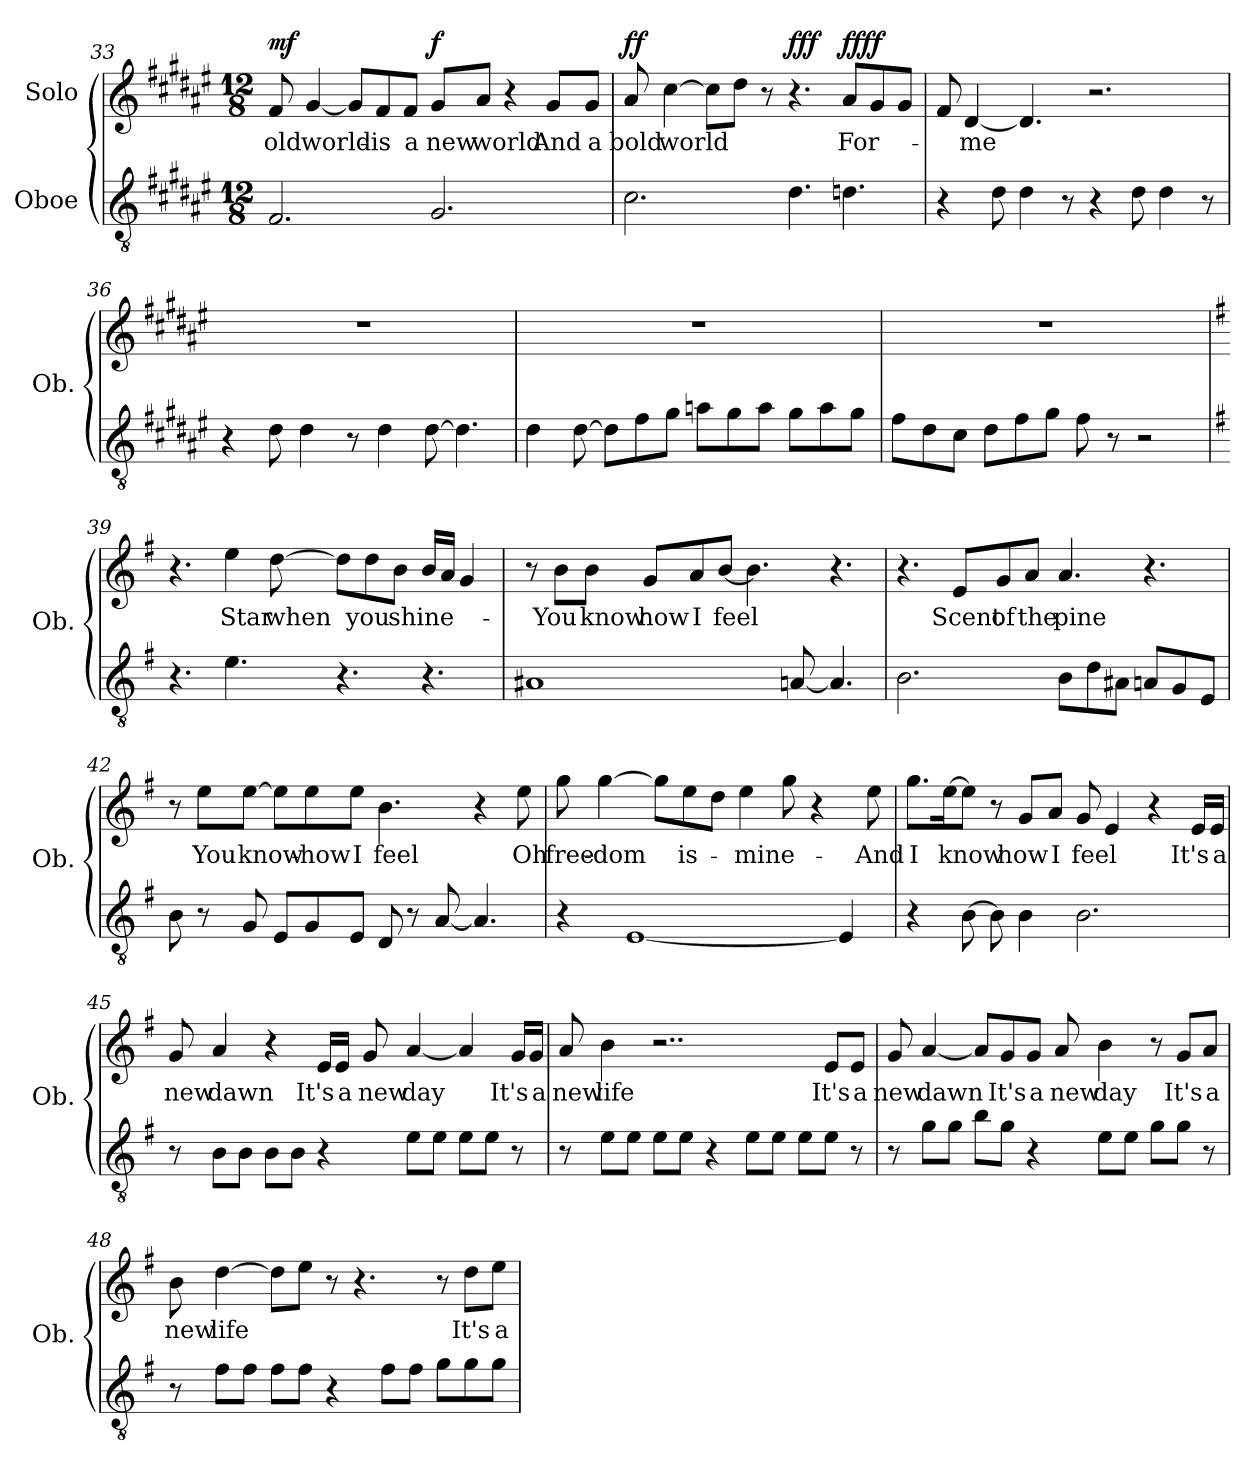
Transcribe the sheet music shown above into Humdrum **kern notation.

**kern	**kern	**text	**dynam
*part2	*part1	*part1	*part1
*staff2	*staff1	*staff1	*staff1
*I"Oboe	*I"Solo	*	*
*I'Ob.	*	*	*
!!LO:LB:g=z
*clefGv2	*	*	*
*k[f#c#g#d#a#e#]	*k[f#c#g#d#a#e#]	*	*
*F#:	*F#:	*	*
*M12/8	*M12/8	*	*
=33	=33	=33	=33
!	!	!	!LO:DY:a
2.F#/	8f#/	old	mf
.	[4g#/	world-	.
.	8g#/L]	.	.
.	8f#/	-is	.
.	8f#/J	a	.
!	!	!	!LO:DY:a
2.G#/	8g#/L	new	f
.	8a#/J	world	.
.	4r	.	.
.	8g#/L	And	.
.	8g#/J	a	.
=34	=34	=34	=34
!	!	!	!LO:DY:a
2.c#\	8a#/	bold	ff
.	[4cc#\	world	.
.	8cc#\L]	.	.
.	8dd#\J	.	.
.	8r	.	.
!	!	!	!LO:DY:a
4.d#\	4.r	.	fff
!	!	!	!LO:DY:a
4.dn\	8a#/L	For-	ffff
.	8g#/	.	.
.	8g#/J	.	.
=35	=35	=35	=35
4r	8f#/	.	.
.	[4d#/	-me	.
8d#\	.	.	.
4d#\	4.d#/]	.	.
8r	.	.	.
4r	2.r	.	.
8d#\	.	.	.
4d#\	.	.	.
8r	.	.	.
=36	=36	=36	=36
4r	1.r	.	.
8d#\	.	.	.
4d#\	.	.	.
8r	.	.	.
4d#\	.	.	.
[8d#\	.	.	.
4.d#\]	.	.	.
!!LO:LB:g=z
=37	=37	=37	=37
4d#\	1.r	.	.
[8d#\	.	.	.
8d#\L]	.	.	.
8f#\	.	.	.
8g#\J	.	.	.
8an\L	.	.	.
8g#\	.	.	.
8a\J	.	.	.
8g#\L	.	.	.
8a\	.	.	.
8g#\J	.	.	.
=38	=38	=38	=38
8f#\L	1.r	.	.
8d#\	.	.	.
8c#\J	.	.	.
8d#\L	.	.	.
8f#\	.	.	.
8g#\J	.	.	.
8f#\	.	.	.
8r	.	.	.
2r	.	.	.
=39	=39	=39	=39
*k[f#]	*k[f#]	*	*
*G:	*G:	*	*
4.r	4.r	.	.
4.e\	4ee\	Star	.
.	[8dd\	when	.
4.r	8dd\L]	.	.
.	8dd\	you	.
.	8b\J	shine-	.
4.r	16b/LL	.	.
.	16a/JJ	.	.
.	4g/	.	.
=40	=40	=40	=40
1A#X	8r	.	.
.	8b\L	-You	.
.	8b\J	know	.
.	8g/L	how	.
.	8a/	I	.
.	[8b/J	feel	.
.	4.b\]	.	.
[8An/	.	.	.
4.A/]	4.r	.	.
!!LO:LB:g=z
=41	=41	=41	=41
2.B\	4.r	.	.
.	8e/L	Scent	.
.	8g/	of	.
.	8a/J	the	.
8B\L	4.a/	pine	.
8d\	.	.	.
8A#X\J	.	.	.
8An/L	4.r	.	.
8G/	.	.	.
8E/J	.	.	.
=42	=42	=42	=42
8B\	8r	.	.
8r	8ee\L	You	.
8G/	[8ee\J	know-	.
8E/L	8ee\L]	.	.
8G/	8ee\	-how	.
8E/J	8ee\J	I	.
8D/	4.b\	feel	.
8r	.	.	.
[8A/	.	.	.
4.A/]	4r	.	.
.	8ee\	Oh	.
=43	=43	=43	=43
4r	8gg\	free-	.
.	[4gg\	-dom	.
[1E	.	.	.
.	8gg\L]	.	.
.	8ee\	is-	.
.	8dd\J	.	.
.	4ee\	-mine-	.
.	8gg\	.	.
.	4r	.	.
4E/]	.	.	.
.	8ee\	-And	.
!!LO:LB:g=z
=44	=44	=44	=44
4r	8.gg\L	I	.
.	[16ee\K	know	.
[8B\	8ee\J]	.	.
8B\]	8r	.	.
4B\	8g/L	how	.
.	8a/J	I	.
2.B\	8g/	feel	.
.	4e/	.	.
.	4r	.	.
.	16e/LL	It's	.
.	16e/JJ	a	.
=45	=45	=45	=45
8r	8g/	new	.
8B\L	4a/	dawn	.
8B\J	.	.	.
8B\L	4r	.	.
8B\J	.	.	.
4r	16e/LL	It's	.
.	16e/JJ	a	.
.	8g/	new	.
8e\L	[4a/	day	.
8e\J	.	.	.
8e\L	4a/]	.	.
8e\J	.	.	.
8r	16g/LL	It's	.
.	16g/JJ	a	.
=46	=46	=46	=46
8r	8a/	new	.
8e\L	4b\	life	.
8e\J	.	.	.
8e\L	2..r	.	.
8e\J	.	.	.
4r	.	.	.
8e\L	.	.	.
8e\J	.	.	.
8e\L	.	.	.
8e\J	8e/L	It's	.
8r	8e/J	a	.
!!LO:PB:g=z
=47	=47	=47	=47
8r	8g/	new	.
8g\L	[4a/	dawn	.
8g\J	.	.	.
8b\L	8a/L]	.	.
8g\J	8g/	It's	.
4r	8g/J	a	.
.	8a/	new	.
8e\L	4b\	day	.
8e\J	.	.	.
8g\L	8r	.	.
8g\J	8g/L	It's	.
8r	8a/J	a	.
=48	=48	=48	=48
8r	8b\	new	.
8f#\L	[4dd\	life	.
8f#\J	.	.	.
8f#\L	8dd\L]	.	.
8f#\J	8ee\J	.	.
4r	8r	.	.
.	4.r	.	.
8f#\L	.	.	.
8f#\J	.	.	.
8g\L	8r	.	.
8g\	8dd\L	It's	.
8g\J	8ee\J	a	.
=	=	=	=
*-	*-	*-	*-
